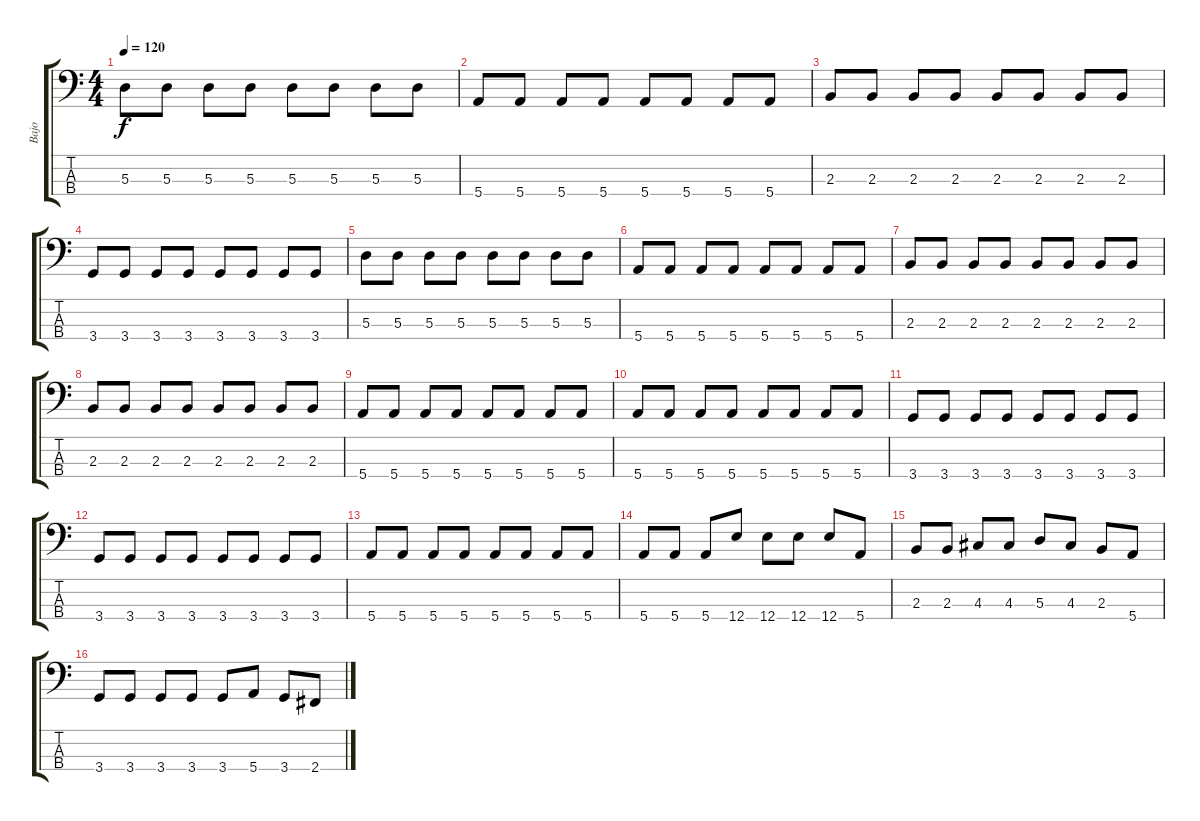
\track ("Bajo" "Bajo") {instrument fretlessbass}
\staff {score tabs}
\tuning (G2 D2 A1 E1) {hide}
\ts (4 4)
\tempo 120
\clef f4
\ks c
5.3.8{dy f} 5.3.8 5.3.8 5.3.8 5.3.8 5.3.8 5.3.8 5.3.8 |
5.4.8 5.4.8 5.4.8 5.4.8 5.4.8 5.4.8 5.4.8 5.4.8 |
2.3.8 2.3.8 2.3.8 2.3.8 2.3.8 2.3.8 2.3.8 2.3.8 |
3.4.8 3.4.8 3.4.8 3.4.8 3.4.8 3.4.8 3.4.8 3.4.8 |
5.3.8 5.3.8 5.3.8 5.3.8 5.3.8 5.3.8 5.3.8 5.3.8 |
5.4.8 5.4.8 5.4.8 5.4.8 5.4.8 5.4.8 5.4.8 5.4.8 |
2.3.8 2.3.8 2.3.8 2.3.8 2.3.8 2.3.8 2.3.8 2.3.8 |
2.3.8 2.3.8 2.3.8 2.3.8 2.3.8 2.3.8 2.3.8 2.3.8 |
5.4.8 5.4.8 5.4.8 5.4.8 5.4.8 5.4.8 5.4.8 5.4.8 |
5.4.8 5.4.8 5.4.8 5.4.8 5.4.8 5.4.8 5.4.8 5.4.8 |
3.4.8 3.4.8 3.4.8 3.4.8 3.4.8 3.4.8 3.4.8 3.4.8 |
3.4.8 3.4.8 3.4.8 3.4.8 3.4.8 3.4.8 3.4.8 3.4.8 |
5.4.8 5.4.8 5.4.8 5.4.8 5.4.8 5.4.8 5.4.8 5.4.8 |
5.4.8 5.4.8 5.4.8 12.4.8 12.4.8 12.4.8 12.4.8 5.4.8 |
2.3.8 2.3.8 4.3.8 4.3.8 5.3.8 4.3.8 2.3.8 5.4.8 |
3.4.8 3.4.8 3.4.8 3.4.8 3.4.8 5.4.8 3.4.8 2.4.8
